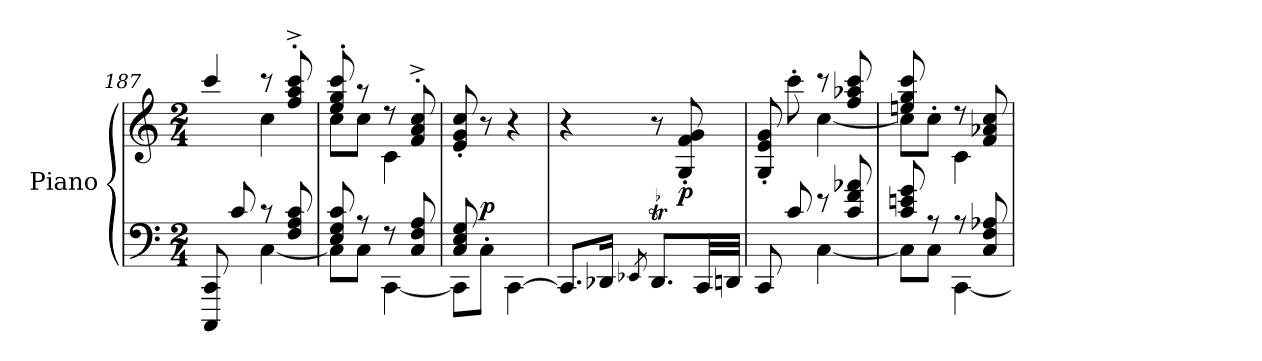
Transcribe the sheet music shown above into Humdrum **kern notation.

**kern	**kern	**dynam
*part1	*part1	*part1
*staff2	*staff1	*staff1/2
*I"Piano	*	*
*I'Pno.	*	*
*clefF4	*clefG2	*
*k[]	*k[]	*
*M2/4	*M2/4	*
=187	=187	=187
*^	*^	*
8CCC/ 8CC/	4ryy	4ccc/	4ryy	.
8c/	.	.	.	.
8r	[4C\	8r	4cc\	.
8F/ 8A/ 8c/	.	8ff/'^ 8aa/'^ 8ccc/'^	.	.
!!LO:PB:g=z	!!
=188	=188	=188	=188	=188
8E/ 8G/ 8c/	8C\L]	8ee/' 8gg/' 8ccc/'	8cc\L	.
8r	8C\J	8r	8cc\J	.
8r	[4CC\	8r	4c\	.
8C/ 8F/ 8A/	.	8f/'^ 8a/'^ 8cc/'^	.	.
*	*	*v	*v	*
=189	=189	=189	=189
8CC\L]	8C/ 8E/ 8G/	8e/' 8g/' 8cc/'	.
!	!	!	!LO:DY:a=2
8C'\J	4.ryy	8r	p
[4CC\	.	4r	.
*v	*v	*	*
=190	=190	=190
8.CC/L]	4r	.
16DD-X/Jk	.	.
8qEE-X/	.	.
8.DD-T/L	8r	.
!	!	!LO:DY:b
.	8G/' 8f/' 8g/'	p
32CC/LL	.	.
32DDn/JJJ	.	.
=191	=191	=191
*^	*^	*
8CC/	4ryy	8G/' 8e/' 8g/'	4ryy	.
8c/	.	8ccc'\	.	.
8r	[4C\	8r	[4cc\	.
8c/ 8f/ 8a-X/	.	8ff/ 8aa-X/ 8ccc/	.	.
=192	=192	=192	=192	=192
8c/ 8en/ 8g/	8C\L]	8cc'\L]	8een/ 8gg/ 8ccc/	.
8r	8C\J	8cc'\J	8ryy	.
8r	[4CC\	8r	4c\	.
8C/ 8F/ 8A-X/	.	8f/ 8a-X/ 8cc/	.	.
*v	*v	*	*	*
*	*v	*v	*
=	=	=
*-	*-	*-
